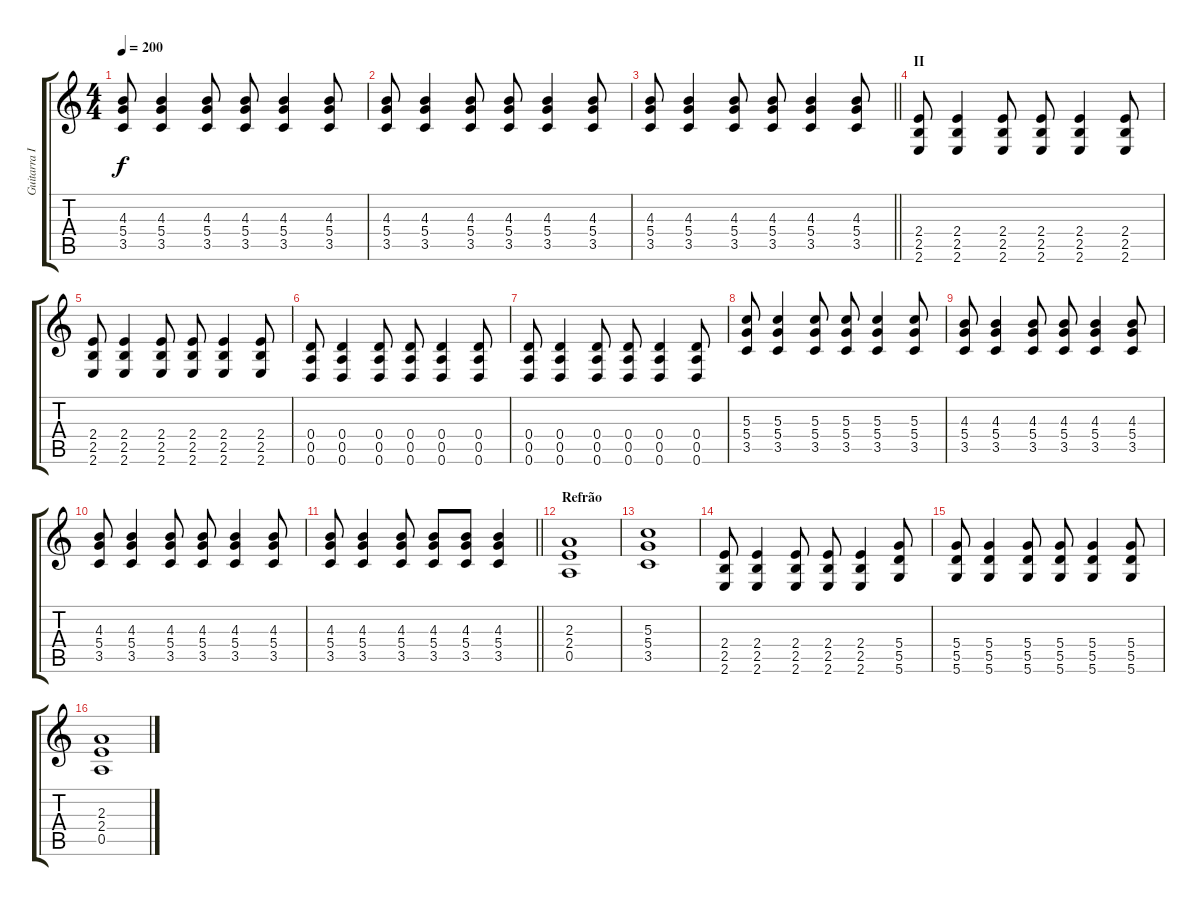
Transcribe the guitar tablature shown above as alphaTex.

\track ("Guitarra I" "Guitarra I") {instrument distortionguitar}
\staff {score tabs}
\tuning (E4 B3 G3 D3 A2 D2) {hide}
\ts (4 4)
\tempo 200
\clef g2
\ks c
(4.3 5.4 3.5).8{dy f} (4.3 5.4 3.5).4 (4.3 5.4 3.5).8 (4.3 5.4 3.5).8 (4.3 5.4 3.5).4 (4.3 5.4 3.5).8 |
(4.3 5.4 3.5).8 (4.3 5.4 3.5).4 (4.3 5.4 3.5).8 (4.3 5.4 3.5).8 (4.3 5.4 3.5).4 (4.3 5.4 3.5).8 |
\barLineRight lightlight
(4.3 5.4 3.5).8 (4.3 5.4 3.5).4 (4.3 5.4 3.5).8 (4.3 5.4 3.5).8 (4.3 5.4 3.5).4 (4.3 5.4 3.5).8 |
\section ("" "II")
(2.4 2.5 2.6).8 (2.4 2.5 2.6).4 (2.4 2.5 2.6).8 (2.4 2.5 2.6).8 (2.4 2.5 2.6).4 (2.4 2.5 2.6).8 |
(2.4 2.5 2.6).8 (2.4 2.5 2.6).4 (2.4 2.5 2.6).8 (2.4 2.5 2.6).8 (2.4 2.5 2.6).4 (2.4 2.5 2.6).8 |
(0.4 0.5 0.6).8 (0.4 0.5 0.6).4 (0.4 0.5 0.6).8 (0.4 0.5 0.6).8 (0.4 0.5 0.6).4 (0.4 0.5 0.6).8 |
(0.4 0.5 0.6).8 (0.4 0.5 0.6).4 (0.4 0.5 0.6).8 (0.4 0.5 0.6).8 (0.4 0.5 0.6).4 (0.4 0.5 0.6).8 |
(5.3 5.4 3.5).8 (5.3 5.4 3.5).4 (5.3 5.4 3.5).8 (5.3 5.4 3.5).8 (5.3 5.4 3.5).4 (5.3 5.4 3.5).8 |
(4.3 5.4 3.5).8 (4.3 5.4 3.5).4 (4.3 5.4 3.5).8 (4.3 5.4 3.5).8 (4.3 5.4 3.5).4 (4.3 5.4 3.5).8 |
(4.3 5.4 3.5).8 (4.3 5.4 3.5).4 (4.3 5.4 3.5).8 (4.3 5.4 3.5).8 (4.3 5.4 3.5).4 (4.3 5.4 3.5).8 |
\barLineRight lightlight
(4.3 5.4 3.5).8 (4.3 5.4 3.5).4 (4.3 5.4 3.5).8 (4.3 5.4 3.5).8 (4.3 5.4 3.5).8 (4.3 5.4 3.5).4 |
\section ("" "Refrão")
(2.3 2.4 0.5).1 |
(5.3 5.4 3.5).1 |
(2.4 2.5 2.6).8 (2.4 2.5 2.6).4 (2.4 2.5 2.6).8 (2.4 2.5 2.6).8 (2.4 2.5 2.6).4 (5.4 5.5 5.6).8 |
(5.4 5.5 5.6).8 (5.4 5.5 5.6).4 (5.4 5.5 5.6).8 (5.4 5.5 5.6).8 (5.4 5.5 5.6).4 (5.4 5.5 5.6).8 |
(2.3 2.4 0.5).1
